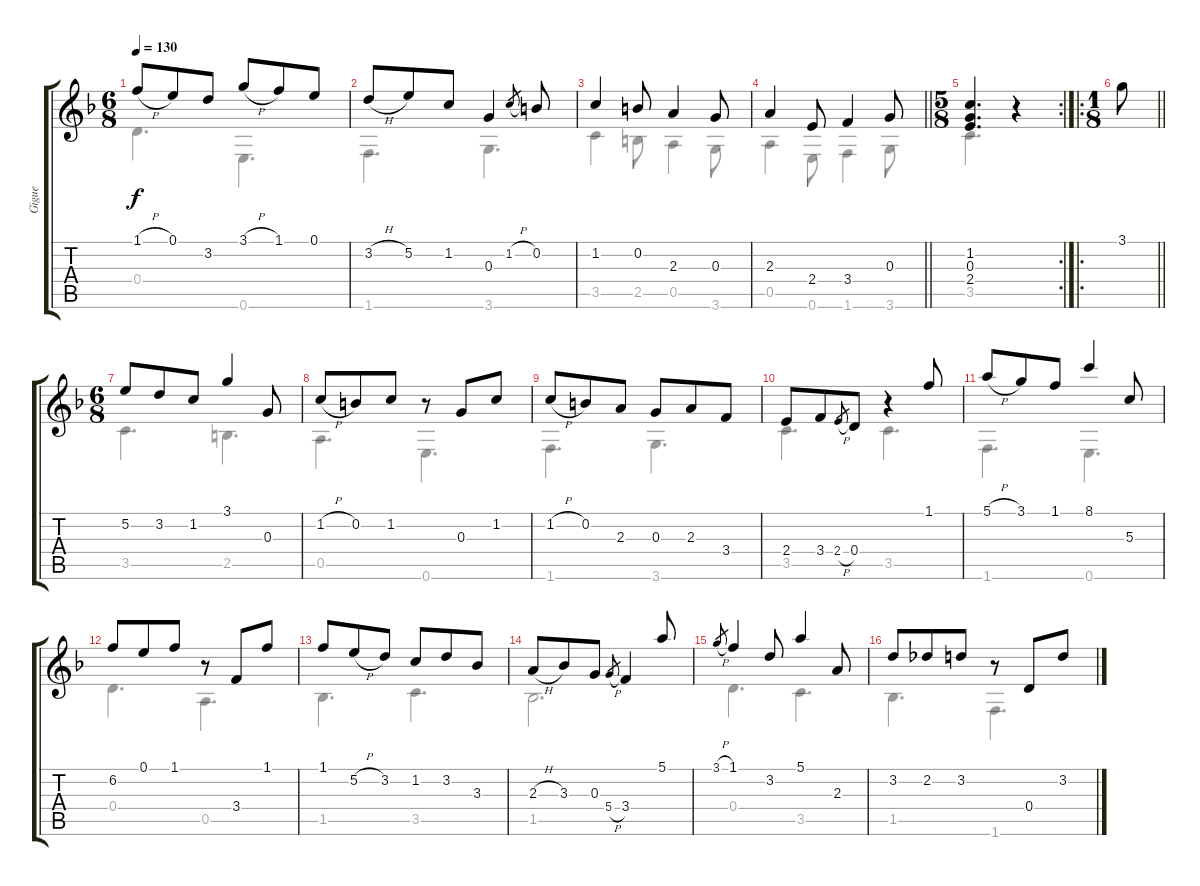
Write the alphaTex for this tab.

\track ("Gigue" "Gigue") {instrument acousticguitarnylon}
\staff {score tabs}
\tuning (E4 B3 G3 D3 A2 E2) {hide}
\voice
\ts (6 8)
\tempo 130
\clef g2
\ks f
1.1{h}.8{dy f} 0.1.8 3.2.8 3.1{h}.8 1.1.8 0.1.8 |
3.2{h}.8 5.2.8 1.2.8 0.3.4 1.2{h}.8{gr} 0.2.8 |
1.2.4 0.2.8 2.3.4 0.3.8 |
\barLineRight lightlight
2.3.4 2.4.8 3.4.4 0.3.8 |
\rc 2
\ts (5 8)
(1.2 0.3 2.4).4{d} r.4 |
\ro
\ts (1 8)
\barLineRight lightlight
3.1.8 |
\ts (6 8)
5.2.8 3.2.8 1.2.8 3.1.4 0.3.8 |
1.2{h}.8 0.2.8 1.2.8 r.8 0.3.8 1.2.8 |
1.2{h}.8 0.2.8 2.3.8 0.3.8 2.3.8 3.4.8 |
2.4.8 3.4.8 2.4{h}.8{gr} 0.4.8 r.4 1.1.8 |
5.1{h}.8 3.1.8 1.1.8 8.1.4 5.3.8 |
6.2.8 0.1.8 1.1.8 r.8 3.4.8 1.1.8 |
1.1.8 5.2{h}.8 3.2.8 1.2.8 3.2.8 3.3.8 |
2.3{h}.8 3.3.8 0.3.8 5.4{h}.8{gr} 3.4.4 5.1.8 |
3.1{h}.8{gr} 1.1.4 3.2.8 5.1.4 2.3.8 |
3.2.8 2.2.8 3.2.8 r.8 0.4.8 3.2.8
\voice
\clef g2
\ottava regular
\simile none
\ks f
0.4.4{d dy f} 0.6.4{d} |
1.6.4{d} 3.6.4{d} |
3.5.4 2.5.8 0.5.4 3.6.8 |
\barLineRight lightlight
0.5.4 0.6.8 1.6.4 3.6.8 |
3.5.4{d} r.4 |
\barLineRight lightlight
|
3.5.4{d} 2.5.4{d} |
0.5.4{d} 0.6.4{d} |
1.6.4{d} 3.6.4{d} |
3.5.4{d} 3.5.4{d} |
1.6.4{d} 0.6.4{d} |
0.4.4{d} 0.5.4{d} |
1.5.4{d} 3.5.4{d} |
1.5.2{d} |
0.4.4{d} 3.5.4{d} |
1.5.4{d} 1.6.4{d}
